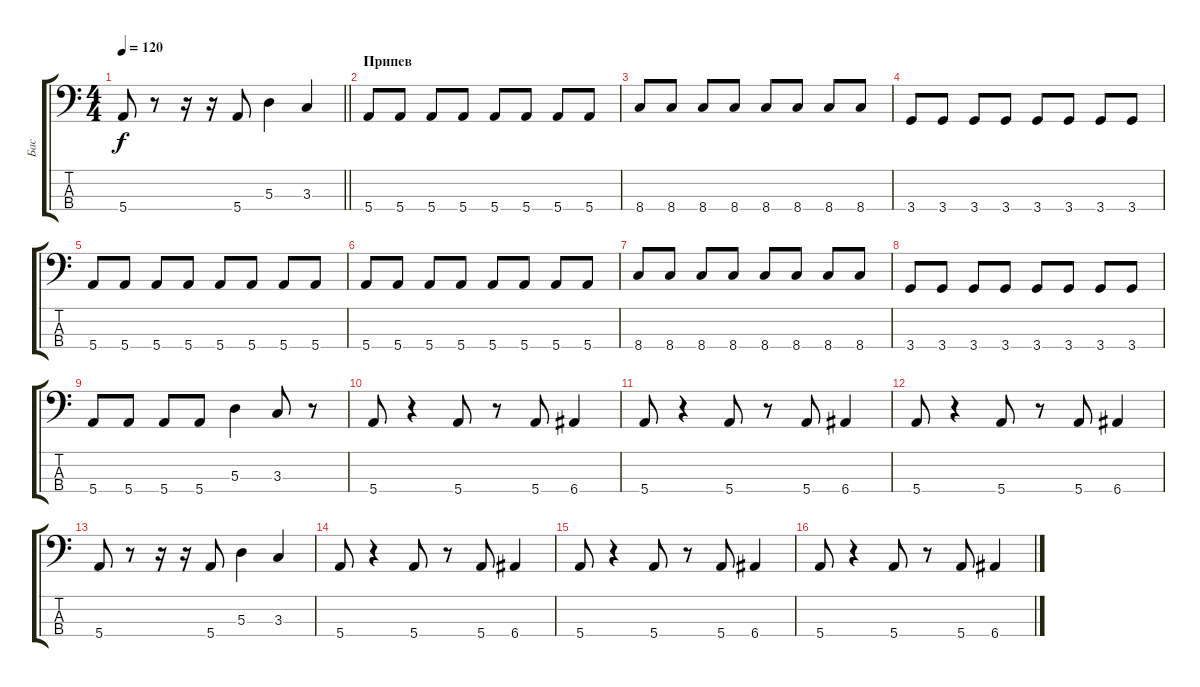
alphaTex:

\track ("Бас" "Бас") {instrument electricbassfinger}
\staff {score tabs}
\tuning (G2 D2 A1 E1) {hide}
\ts (4 4)
\tempo 120
\clef f4
\barLineRight lightlight
\ks c
5.4.8{dy f} r.8 r.16 r.16 5.4.8 5.3.4 3.3.4 |
\section ("" "Припев")
5.4.8 5.4.8 5.4.8 5.4.8 5.4.8 5.4.8 5.4.8 5.4.8 |
8.4.8 8.4.8 8.4.8 8.4.8 8.4.8 8.4.8 8.4.8 8.4.8 |
3.4.8 3.4.8 3.4.8 3.4.8 3.4.8 3.4.8 3.4.8 3.4.8 |
5.4.8 5.4.8 5.4.8 5.4.8 5.4.8 5.4.8 5.4.8 5.4.8 |
5.4.8 5.4.8 5.4.8 5.4.8 5.4.8 5.4.8 5.4.8 5.4.8 |
8.4.8 8.4.8 8.4.8 8.4.8 8.4.8 8.4.8 8.4.8 8.4.8 |
3.4.8 3.4.8 3.4.8 3.4.8 3.4.8 3.4.8 3.4.8 3.4.8 |
5.4.8 5.4.8 5.4.8 5.4.8 5.3.4 3.3.8 r.8 |
5.4.8 r.4 5.4.8 r.8 5.4.8 6.4.4 |
5.4.8 r.4 5.4.8 r.8 5.4.8 6.4.4 |
5.4.8 r.4 5.4.8 r.8 5.4.8 6.4.4 |
5.4.8 r.8 r.16 r.16 5.4.8 5.3.4 3.3.4 |
5.4.8 r.4 5.4.8 r.8 5.4.8 6.4.4 |
5.4.8 r.4 5.4.8 r.8 5.4.8 6.4.4 |
5.4.8 r.4 5.4.8 r.8 5.4.8 6.4.4
